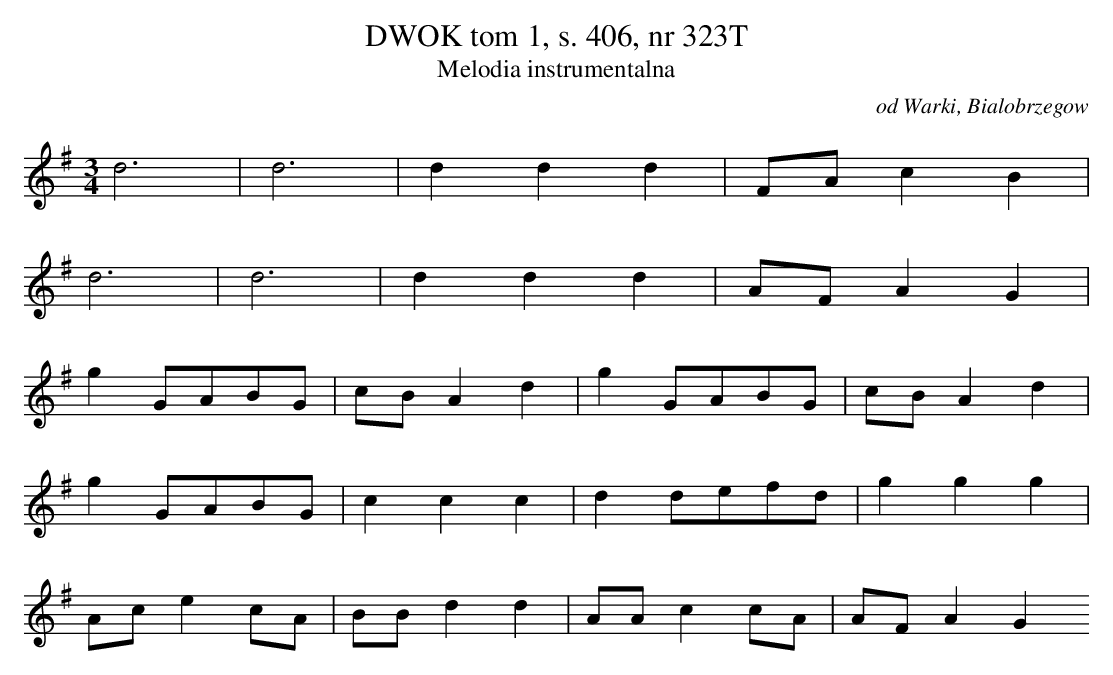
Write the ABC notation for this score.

X:1
T: DWOK tom 1, s. 406, nr 323T
T: Melodia instrumentalna
O: od Warki, Bialobrzegow
M: 3/4
L: 1/8
K: G
d6 | d6 | d2d2d2 | FAc2B2 |
d6 | d6 | d2d2d2 | AFA2G2 |
g2GABG | cBA2d2 | g2GABG | cBA2d2 |
g2GABG | c2c2c2 | d2defd | g2g2g2 |
Ace2cA | BBd2d2 | AAc2cA | AFA2G2
